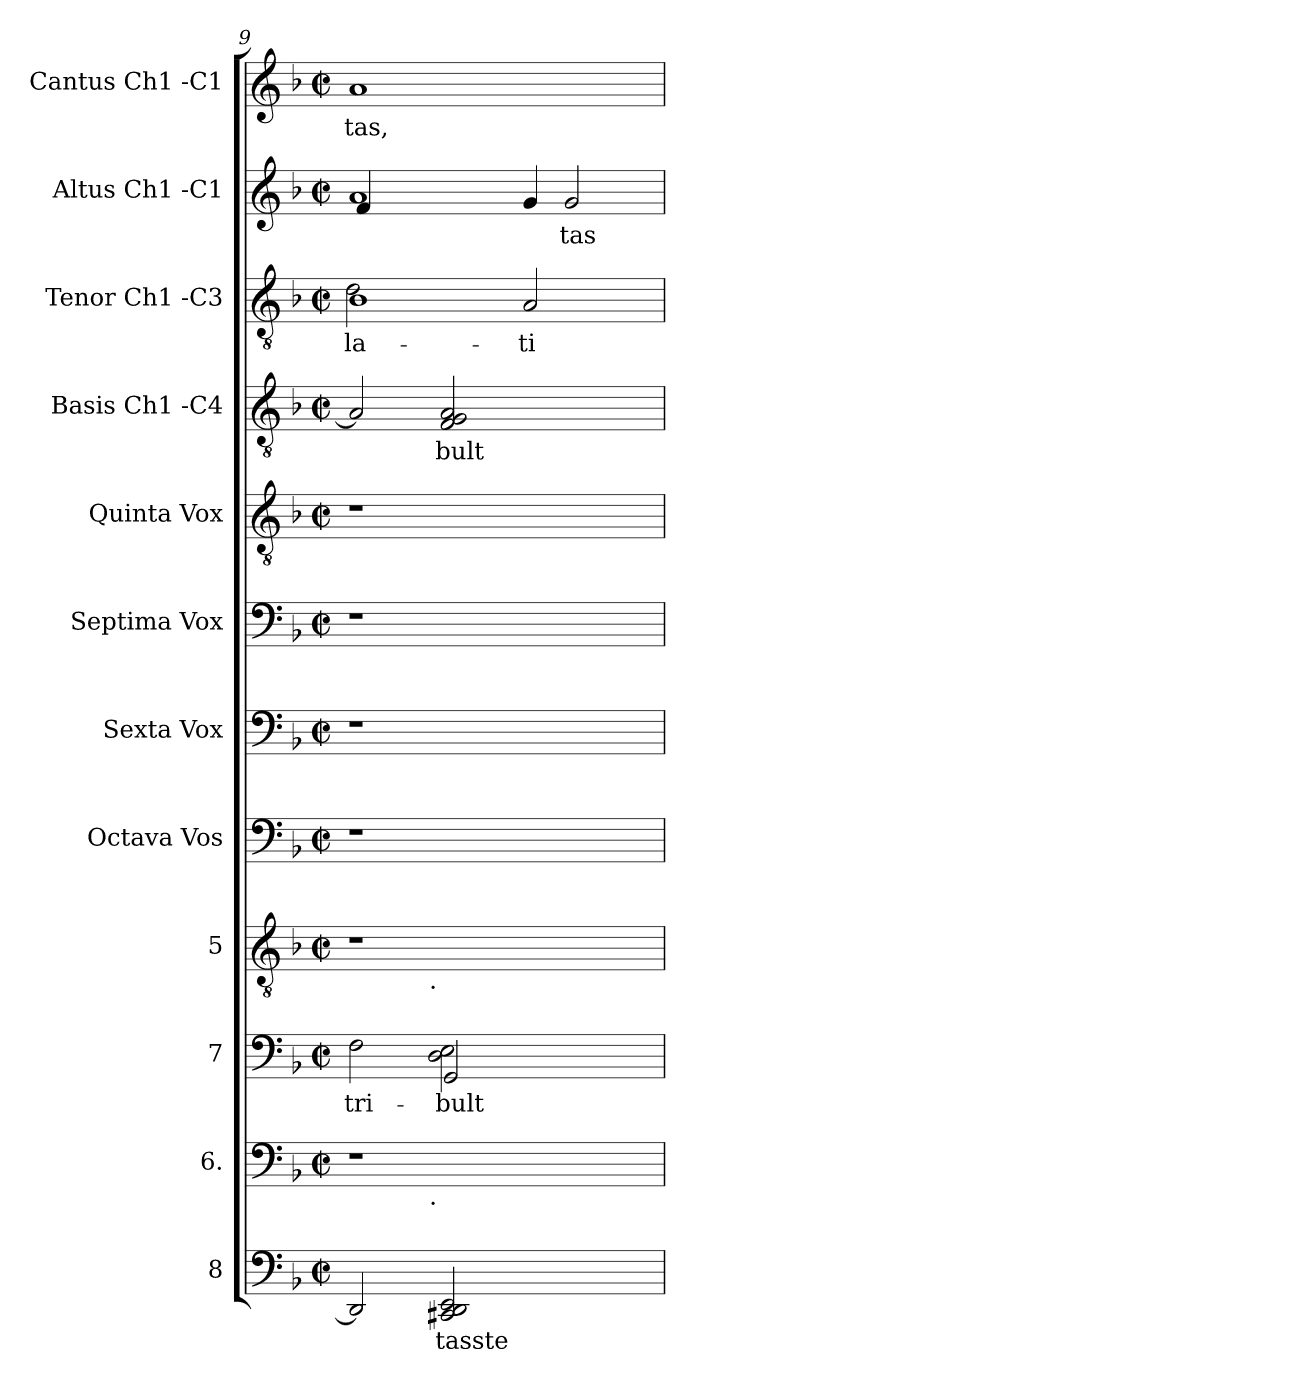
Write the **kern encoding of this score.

**kern	**text	**kern	**kern	**text	**kern	**kern	**kern	**kern	**kern	**kern	**text	**kern	**text	**kern	**text	**kern	**text
*part12	*part12	*part11	*part10	*part10	*part9	*part8	*part7	*part6	*part5	*part4	*part4	*part3	*part3	*part2	*part2	*part1	*part1
*staff12	*staff12	*staff11	*staff10	*staff10	*staff9	*staff8	*staff7	*staff6	*staff5	*staff4	*staff4	*staff3	*staff3	*staff2	*staff2	*staff1	*staff1
*I"8	*	*I"6.	*I"7	*	*I"5	*I"Octava  Vos	*I"Sexta  Vox	*I"Septima  Vox	*I"Quinta  Vox	*I"Basis  Ch1 -C4	*	*I"Tenor  Ch1 -C3	*	*I"Altus  Ch1 -C1	*	*I"Cantus  Ch1 -C1	*
*	*	*	*	*	*	*	*	*	*	*I'B	*	*I'T	*	*I'A	*	*I'C	*
*clefF4	*	*clefF4	*clefF4	*	*clefGv2	*clefF4	*clefF4	*clefF4	*clefGv2	*clefGv2	*	*clefGv2	*	*clefG2	*	*clefG2	*
*k[b-]	*	*k[b-]	*k[b-]	*	*k[b-]	*k[b-]	*k[b-]	*k[b-]	*k[b-]	*k[b-]	*	*k[b-]	*	*k[b-]	*	*k[b-]	*
*F:	*	*F:	*F:	*	*F:	*F:	*F:	*F:	*F:	*F:	*	*F:	*	*F:	*	*F:	*
*M2/2	*	*M2/2	*M2/2	*	*M2/2	*M2/2	*M2/2	*M2/2	*M2/2	*M2/2	*	*M2/2	*	*M2/2	*	*M2/2	*
*met(c|)	*	*met(c|)	*met(c|)	*	*met(c|)	*met(c|)	*met(c|)	*met(c|)	*met(c|)	*met(c|)	*	*met(c|)	*	*met(c|)	*	*met(c|)	*
=9	=9	=9	=9	=9	=9	=9	=9	=9	=9	=9	=9	=9	=9	=9	=9	=9	=9
!	!LO:LY:b:cj	!	!	!LO:LY:b:cj	!	!	!	!	!	!	!LO:LY:b:cj	!	!LO:LY:b:cj	!	!LO:LY:b:cj	!	!LO:LY:b:cj
*	*	*^	*^	*	*^	*	*	*	*	*	*	*^	*	*^	*	*	*
2DD/]	--	1r	4...ryy	2F\	2ryy	tri-	1r	4...ryy	1r	1r	1r	1r	2A/]	--	1B-	2d\	-la-	1a	4f/	--	1a	-tas,
.	.	.	.	.	.	.	.	.	.	.	.	.	.	.	.	.	.	.	1.ryy	.	.	.
!	!	!	!	!	!	!	!	!LO:TX:b:t=.	!	!	!	!	!	!	!	!	!	!	!	!	!	!
!	!	!	!LO:TX:b:t=.	!	!	!	!	!	!	!	!	!	!	!	!	!	!	!	!	!	!	!
.	.	.	1ryy	.	.	.	.	1ryy	.	.	.	.	.	.	.	.	.	.	.	.	.	.
!	!LO:LY:b:cj	!	!	!	!	!LO:LY:b:cj	!	!	!	!	!	!	!	!LO:LY:b:cj	!	!	!	!	!	!	!	!
2DD/ 2CC#X/ 2EE/	-tasste	.	.	2E\ 2D\	2GG/	-bult-	.	.	.	.	.	.	2A/ 2F/ 2G/	-bult-	.	4ryy	.	.	.	.	.	.
.	.	.	.	.	.	.	.	.	.	.	.	.	.	.	.	1ryy	.	.	.	.	.	.
!	!	!	!	!	!	!	!	!	!	!	!	!	!	!	!	!	!LO:LY:b:cj	!	!	!LO:LY:b:cj	!	!
2.ryy	.	2.ryy	.	2.ryy	2.ryy	.	2.ryy	.	2.ryy	2.ryy	2.ryy	2.ryy	2.ryy	.	2A/	.	-ti-	4g/	.	--	2.ryy	.
!	!	!	!	!	!	!	!	!	!	!	!	!	!	!	!	!	!	!	!	!LO:LY:b:cj	!	!
.	.	.	.	.	.	.	.	.	.	.	.	.	.	.	.	.	.	2g/	.	-tas	.	.
.	.	.	4ryy	.	.	.	.	4ryy	.	.	.	.	.	.	.	.	.	.	.	.	.	.
.	.	.	.	.	.	.	.	.	.	.	.	.	.	.	4ryy	.	.	.	.	.	.	.
.	.	.	32ryy	.	.	.	.	32ryy	.	.	.	.	.	.	.	.	.	.	.	.	.	.
*	*	*v	*v	*	*	*	*v	*v	*	*	*	*	*	*	*v	*v	*	*v	*v	*	*	*
*	*	*	*v	*v	*	*	*	*	*	*	*	*	*	*	*	*	*	*
=	=	=	=	=	=	=	=	=	=	=	=	=	=	=	=	=	=
*-	*-	*-	*-	*-	*-	*-	*-	*-	*-	*-	*-	*-	*-	*-	*-	*-	*-
